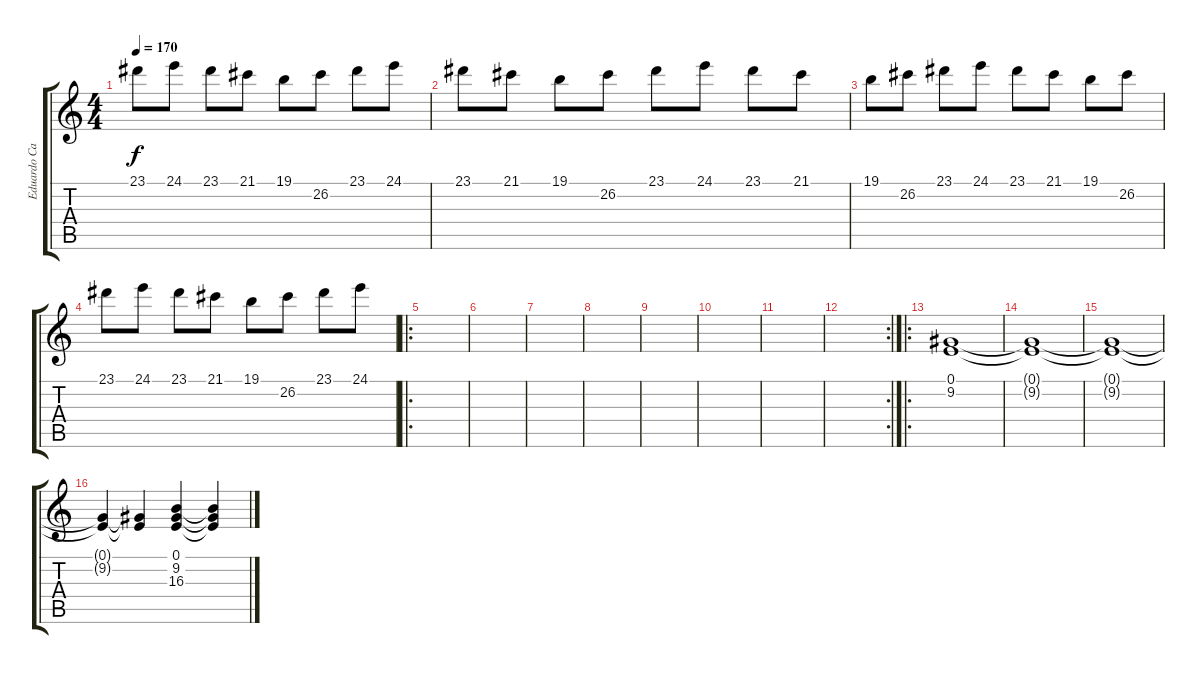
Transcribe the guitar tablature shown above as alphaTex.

\track ("Eduardo Caces (teclado)" "Eduardo Ca") {instrument fx6goblins}
\staff {score tabs}
\tuning (E4 B3 G3 D3 A2 E2) {hide}
\ts (4 4)
\tempo 170
\clef g2
\ks c
23.1.8{dy f} 24.1.8 23.1.8 21.1.8 19.1.8 26.2.8 23.1.8 24.1.8 |
23.1.8 21.1.8 19.1.8 26.2.8 23.1.8 24.1.8 23.1.8 21.1.8 |
19.1.8{instrument ocarina} 26.2.8 23.1.8 24.1.8 23.1.8 21.1.8 19.1.8 26.2.8 |
23.1.8 24.1.8 23.1.8 21.1.8 19.1.8 26.2.8 23.1.8 24.1.8 |
\ro
|
|
|
|
|
|
|
\rc 2
|
\ro
(0.1 9.2).1{instrument rockorgan} |
(0.1{t} 9.2{t}).1 |
(0.1{t} 9.2{t}).1 |
(0.1{t} 9.2{t}).4 (0.1{t} 9.2{t}).4 (0.1 9.2 16.3).4 (0.1{t} 9.2{t} 16.3{t}).4
